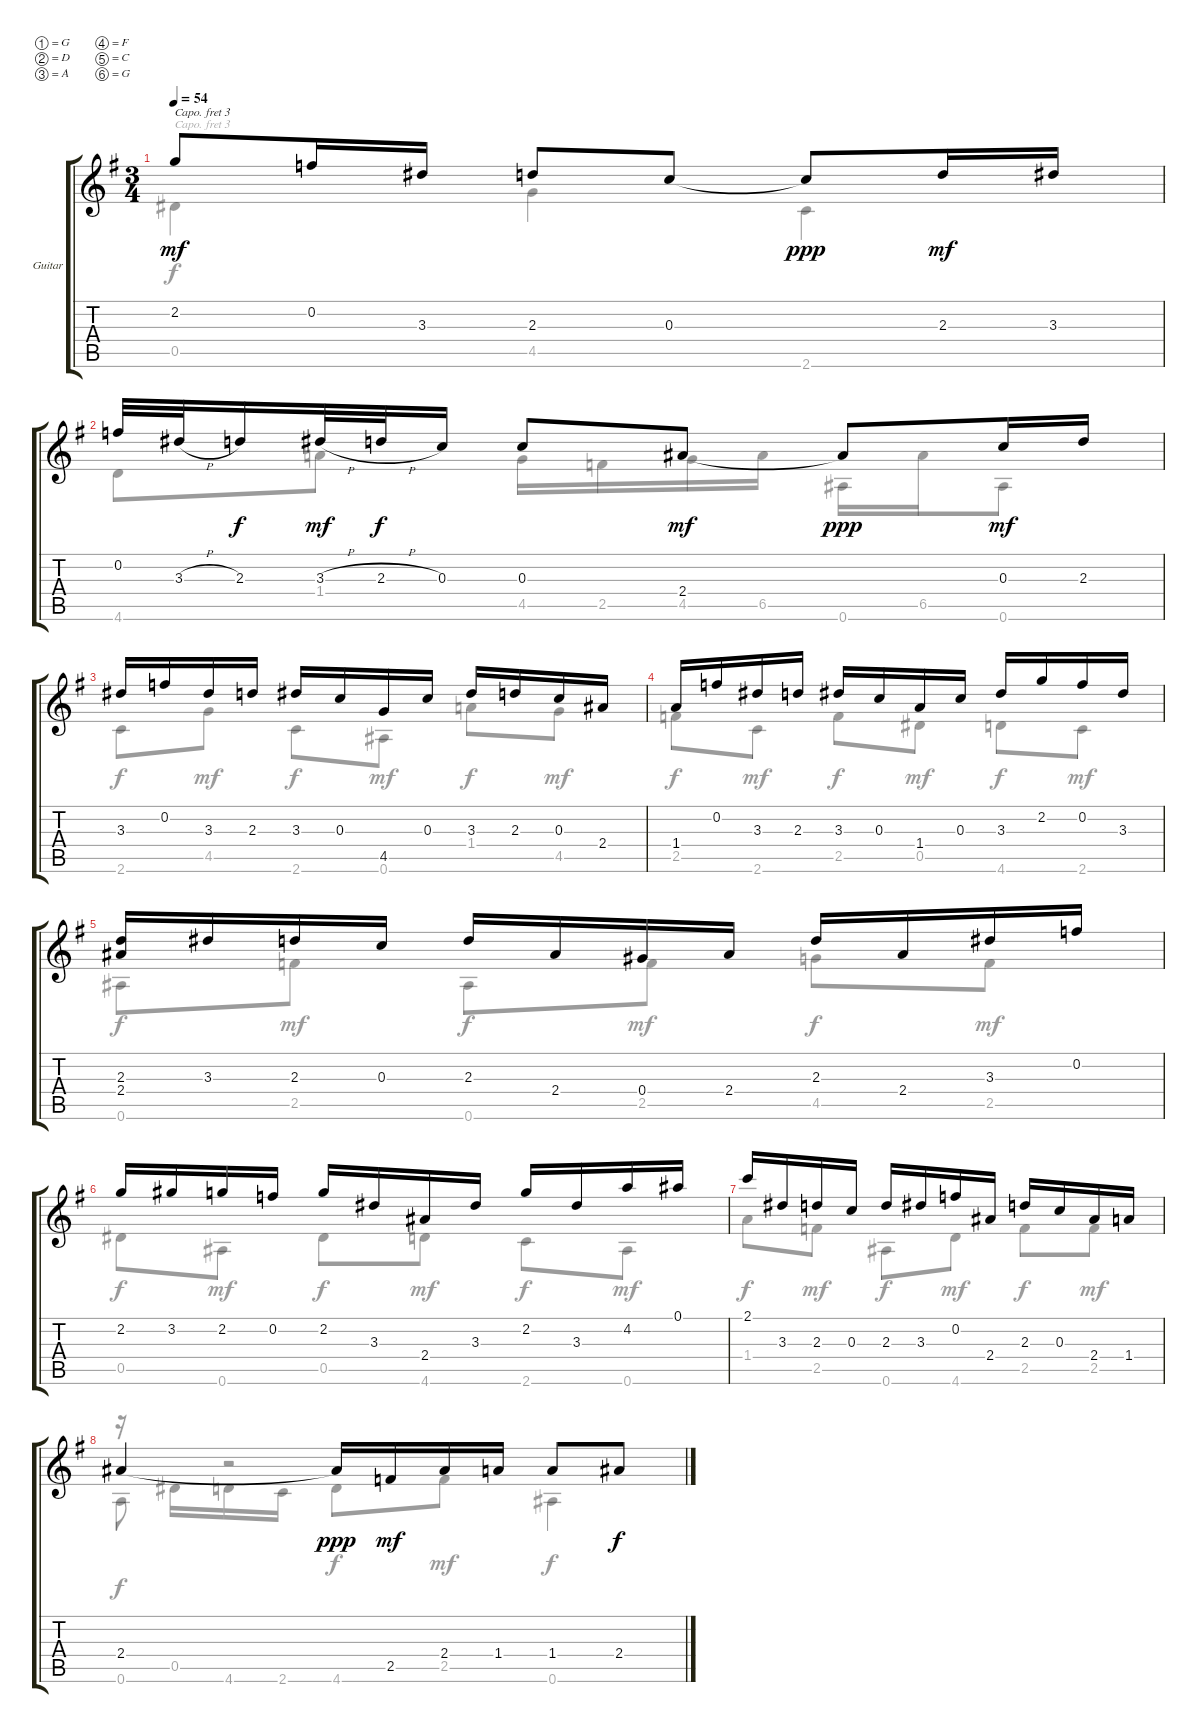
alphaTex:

\bracketExtendMode groupsimilarinstruments
\firstSystemTrackNameOrientation horizontal
\otherSystemsTrackNameOrientation horizontal
\track ("Guitar" "Guitar") {instrument acousticguitarsteel}
\staff {score tabs}
\capo 3
\tuning (G4 D4 A3 F3 C3 G2)
\voice
\ts (3 4)
\tempo 54
\clef g2
\ks g
2.2.8{dy mf} 0.2.16 3.3.16 2.3.8 0.3.8 0.3{t}.8{dy ppp} 2.3.16{dy mf} 3.3.16 |
0.2.32 3.3{h}.32 2.3.16{dy f} 3.3{h}.32{dy mf} 2.3{h}.32{dy f} 0.3.16 0.3.8 2.4.8{dy mf} 2.4{t}.8{dy ppp} 0.3.16{dy mf} 2.3.16 |
3.3.16 0.2.16 3.3.16 2.3.16 3.3.16 0.3.16 4.5.16 0.3.16 3.3.16 2.3.16 0.3.16 2.4.16 |
1.4.16 0.2.16 3.3.16 2.3.16 3.3.16 0.3.16 1.4.16 0.3.16 3.3.16 2.2.16 0.2.16 3.3.16 |
(2.3 2.4).16 3.3.16 2.3.16 0.3.16 2.3.16 2.4.16 0.4.16 2.4.16 2.3.16 2.4.16 3.3.16 0.2.16 |
2.2.16 3.2.16 2.2.16 0.2.16 2.2.16 3.3.16 2.4.16 3.3.16 2.2.16 3.3.16 4.2.16 0.1.16 |
2.1.16 3.3.16 2.3.16 0.3.16 2.3.16 3.3.16 0.2.16 2.4.16 2.3.16 0.3.16 2.4.16 1.4.16 |
2.4.4 2.4{t}.16{dy ppp} 2.5.16{dy mf} 2.4.16 1.4.16 1.4.8 2.4.8{dy f}
\voice
\clef g2
\ottava regular
\simile none
\ks g
0.5.4{dy f} 4.5.4 2.6.4 |
4.6.8 1.4.8{dy mf} 4.5.16 2.5.16 4.5.16 6.5.16 0.6.16 6.5.16 0.6.8 |
2.6.8{dy f} 4.5.8{dy mf} 2.6.8{dy f} 0.6.8{dy mf} 1.4.8{dy f} 4.5.8{dy mf} |
2.5.8{dy f} 2.6.8{dy mf} 2.5.8{dy f} 0.5.8{dy mf} 4.6.8{dy f} 2.6.8{dy mf} |
0.6.8{dy f} 2.5.8{dy mf} 0.6.8{dy f} 2.5.8{dy mf} 4.5.8{dy f} 2.5.8{dy mf} |
0.5.8{dy f} 0.6.8{dy mf} 0.5.8{dy f} 4.6.8{dy mf} 2.6.8{dy f} 0.6.8{dy mf} |
1.4.8{dy f} 2.5.8{dy mf} 0.6.8{dy f} 4.6.8{dy mf} 2.5.8{dy f} 2.5.8{dy mf} |
r.16 0.5.16 4.6.16 2.6.16 4.6.8{dy f} 2.5.8{dy mf} 0.6.4{dy f}
\voice
\clef g2
\ottava regular
\simile none
\ks g
|
|
|
|
|
|
|
0.6.8 r.2
